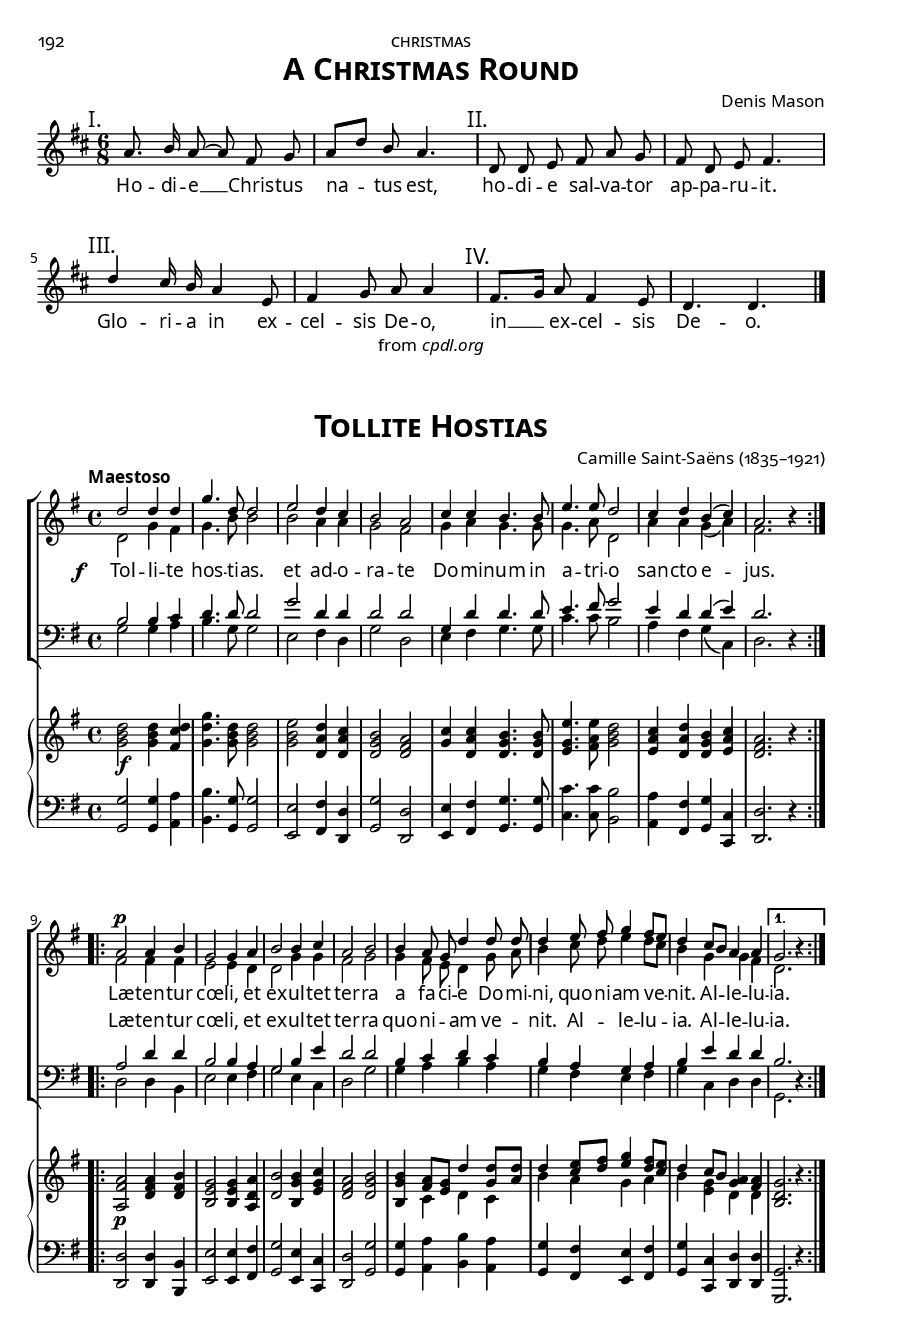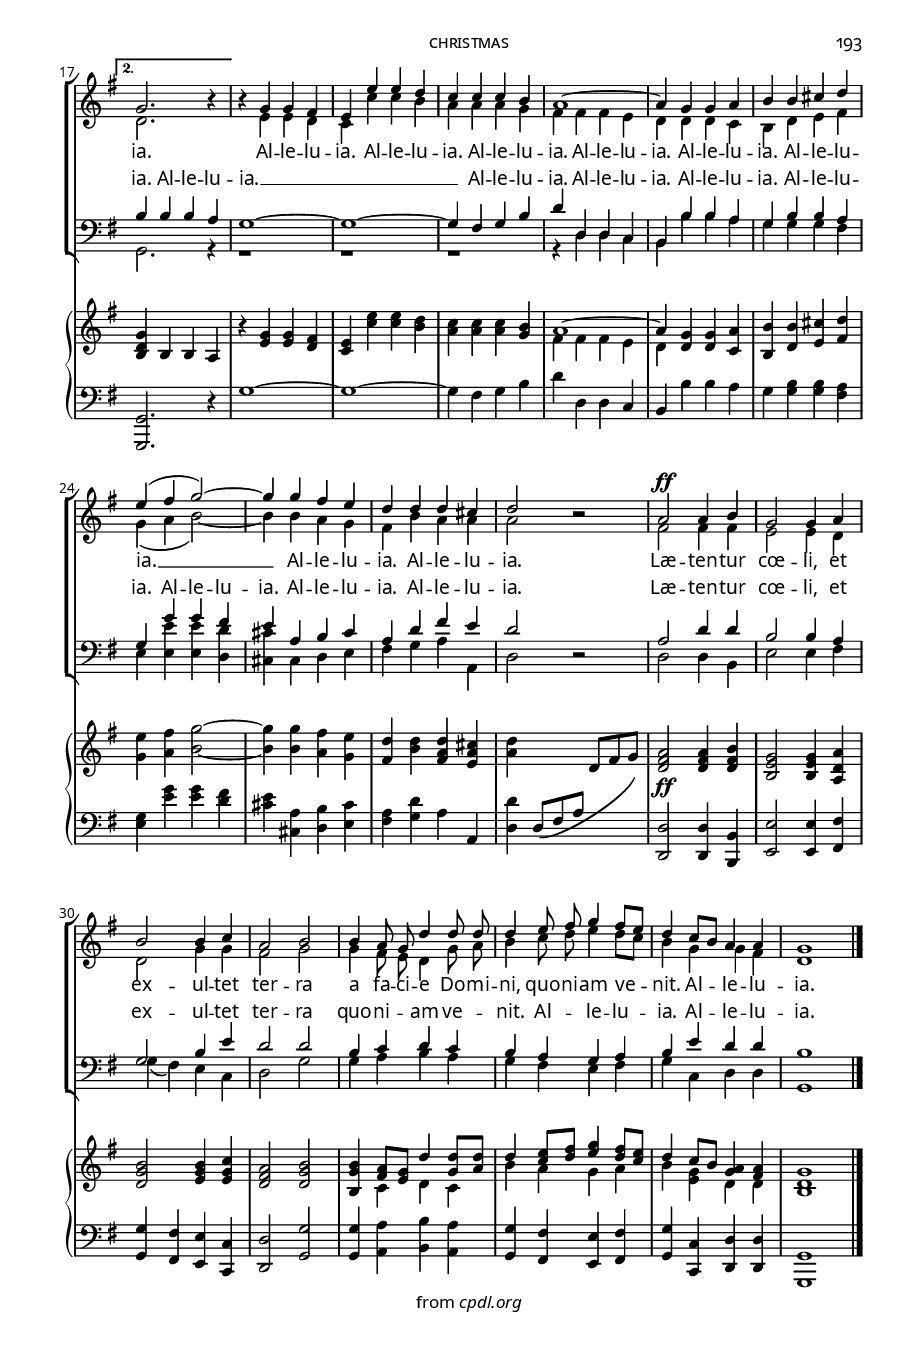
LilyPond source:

\version "2.14.2"
\include "../util.ly"
\paper {
  print-all-headers = ##t
  paper-height = 9\in
  paper-width = 6\in
  indent = 0\in
  %system-system-spacing = #'((basic-distance . 10) (padding . 0))
  system-system-spacing =
    #'((basic-distance . 0)
       (minimum-distance . 0)
       (padding . -5)
       (stretchability . 100))
  score-markup-spacing =
    #'((basic-distance . 0)
       (minimum-distance . 0)
       (padding . 1)
       (stretchability . 0))
  ragged-last-bottom = ##f
  ragged-bottom = ##f
  two-sided = ##t
  inner-margin = 0.5\in
  outer-margin = 0.25\in
  top-margin = 0.25\in
  bottom-margin = 0.25\in
  first-page-number = #192
  print-first-page-number = ##t
  headerLine = \markup{\override #'(font-name . "Garamond Premier Pro") \smallCapsOldStyle"christmas"}
  oddHeaderMarkup = \markup\fill-line{
     \override #'(font-name . "Garamond Premier Pro")\abs-fontsize #8.5
     \combine 
        \fill-line{"" \on-the-fly #print-page-number-check-first
        \oldStylePageNum""
        }
        \fill-line{\headerLine}
  }
  evenHeaderMarkup = \markup {
     \override #'(font-name . "Garamond Premier Pro")\abs-fontsize #8.5
     \combine
        \on-the-fly #print-page-number-check-first
        \oldStylePageNum""
        \fill-line{\headerLine}
  }
}
#(set-global-staff-size 15) \paper{ #(define fonts (make-pango-font-tree "GoudyOlSt BT" "Garamond Premier Pro" "Garamond Premier Pro" (/ 15 20))) }
global = {
  \key d \major
  \time 6/8
  \autoBeamOff
}

sopMusic = \relative c'' {
  \mark "I."
  a8. b16 a8~ a fis g |
  a[ d] b a4. |
  
  \mark "II."
  d,8 d e fis a g |
  fis d e fis4. | \break
  
  \mark "III."
  d'4 cis16 b a4 e8 |
  fis4 g8 a8 a4 |
  
  \mark "IV."
  fis8.[ g16] a8 fis4 e8 |
  d4. d \bar "|."
}
sopWords = \lyricmode {
  
}

altoMusic = \relative c' {
  
}
altoWords = \lyricmode {
  Ho -- di -- e __ Chris -- tus na -- tus est,
  ho -- di -- e sal -- va -- tor ap -- pa -- ru -- it.
  Glo -- ri -- a in ex -- cel -- sis De -- o,
  in __ ex -- cel -- sis De -- o.
}
altoWordsII = \lyricmode {
}
altoWordsIII = \lyricmode {
}
altoWordsIV = \lyricmode {
}
altoWordsV = \lyricmode {
}
altoWordsVI = \lyricmode {
}
tenorMusic = \relative c' {
}
tenorWords = \lyricmode {

}

bassMusic = \relative c {
}
bassWords = \lyricmode {

}

pianoRH = \relative c' {
  
}
pianoLH = \relative c' {
  
}

\score {
  <<
   \new ChoirStaff <<
%    \new Lyrics = sopranos \with { \override VerticalAxisGroup #'nonstaff-relatedstaff-spacing = #'((basic-distance . 1)) }
    \new Staff = women <<
      \new Voice = "sopranos" { \voiceOne << \global \sopMusic >> }
      \new Voice = "altos" { \voiceTwo << \global \altoMusic >> }
    >>
    \new Lyrics \with { alignAboveContext = #"women" \override VerticalAxisGroup #'nonstaff-relatedstaff-spacing = #'((basic-distance . 1))} \lyricsto "sopranos" \sopWords
    \new Lyrics = "altosVI"  \with { alignBelowContext = #"women" } \lyricsto "sopranos" \altoWordsVI
    \new Lyrics = "altosV"  \with { alignBelowContext = #"women" } \lyricsto "sopranos" \altoWordsV
    \new Lyrics = "altosIV"  \with { alignBelowContext = #"women" } \lyricsto "sopranos" \altoWordsIV
    \new Lyrics = "altosIII"  \with { alignBelowContext = #"women" } \lyricsto "sopranos" \altoWordsIII
    \new Lyrics = "altosII"  \with { alignBelowContext = #"women" } \lyricsto "sopranos" \altoWordsII
    \new Lyrics = "altos"  \with { alignBelowContext = #"women" } \lyricsto "sopranos" \altoWords
   
  >>
%    \new PianoStaff << \new Staff { \new Voice { \pianoRH } } \new Staff { \clef "bass" \pianoLH } >>
  >>
  \layout {
    \context {
      \Score
      %\override SpacingSpanner #'base-shortest-duration = #(ly:make-moment 1 8)
      %\override SpacingSpanner #'common-shortest-duration = #(ly:make-moment 1 4)
    }
    \context {
      % Remove all empty staves
      % \Staff \RemoveEmptyStaves \override VerticalAxisGroup #'remove-first = ##t
    }
  }
  \header {
    title = \markup{\override #'(font-name . "Garamond Premier Pro Semibold"){ \abs-fontsize #15 \smallCapsOldStyle"A Christmas Round"}}
    composer = \markup\oldStyleNum"Denis Mason"
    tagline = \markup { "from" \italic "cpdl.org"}
  }
}
\markup \fill-line {\concat{ "from " \italic "cpdl.org"}}
\markup\vspace#2












global = {
  \key g \major
  \time 4/4
  \autoBeamOff
  \override DynamicLineSpanner #'staff-padding = #0.0
  \override DynamicLineSpanner #'Y-extent = #'(-1 . 1)
}

sopMusic = \relative c'' {
  \tempo "Maestoso"
  \repeat volta 2 {
    d2 d4 d |
    g4. d8 d2 |
    e2 d4 c |
    b2 a |
    c4 c b4. b8 |
    e4. e8 d2 |
    
    c4 d b( c) a2. b4\rest \break
  }
  \repeat volta 2 {
    a2^\p a4 b |
    g2 g4 a |
    b2 b4 c |
    a2 b |
    
    %page2
    b4 a8 g d'4 d8 d |
    d4 e8 fis g4 fis8[ e] |
    d4 c8[ b] a4 a
  }
  \alternative {
    {
      g2. b4\rest \break
    }
    {
      g2. b4\rest
    }
  }
  b4\rest g g fis |
  
  e e' e d |
  c c c b |
  a1~ |
  a4 g g a |
  b b cis d |
  e( fis g2)~ |
  
  %page3
  g4 g fis e |
  d d d cis |
  d2 b\rest |
  
  
  a2^\ff a4 b |
  g2 g4 a |
  b2 b4 c |
  a2 b |
  
  b4 a8 g d'4 d8 d |
  d4 e8 fis g4 fis8[ e] |
  d4 c8[ b] a4 a |
  g1 \bar "|."
}
sopWords = \lyricmode {
  
}

altoMusic = \relative c' {
  d2 g4 fis |
  g4. b8 b2 |
  b a4 a |
  g2 fis |
  g4 a g4. g8 |
  g4. a8 d,2 |
  
  a'4 a g( a) |
  fis2. s4 |
  
  
  fis2 fis4 fis |
  e2 e4 d |
  d2 g4 g |
  fis2 g |
  
  %page2
  g4 fis8 e d4 g8 a |
  b4 c8 d e4 d8[ c] |
  b4 g g fis |
  d2. s4 |
  d2. s4 |
  s4 e e d |
  
  c c' c b |
  a a a g |
  fis fis fis e |
  d d d c |
  b d e fis |
  g( a b2)~ |
  
  %page3
  b4 b a g |
  fis b a a |
  a2 s |
  
  fis2 fis4 fis |
  e2 e4 d |
  d2 g4 g |
  fis2 g |
  
  %page2
  g4 fis8 e d4 g8 a |
  b4 c8 d e4 d8[ c] |
  b4 g g fis |
  d1 \bar "|."
}
altoWords = {
  \dropLyricsVIII
  \set stanza = \markup\dynamic"f   "
  \lyricmode {
    Tol -- li -- te hos -- ti -- as.
    et ad -- o -- ra -- te
    Do -- mi -- num in a -- tri -- o
    san -- cto e -- jus.
  }
  \raiseLyrics
  \lyricmode {
    Læ -- ten -- tur cœ -- li, et ex -- ul -- tet ter -- ra
    
    a fa -- ci -- e Do -- mi -- ni, quo -- ni -- am ve -- nit. \set associatedVoice = "sopranos" Al -- le -- lu -- ia.
    \unset associatedVoice
    ia.
    
    
    Al -- le -- lu -- ia.
    Al -- le -- lu -- ia.
    Al -- le -- lu -- ia.
    Al -- le -- lu -- ia.
    Al -- le -- lu -- ia.
    Al -- le -- lu -- ia. __
    Al -- le -- lu -- ia.
    Al -- le -- lu -- ia.
    
    \set associatedVoice = "tenors"
    Læ -- ten -- tur cœ -- li, et ex -- ul -- tet ter -- ra
    \unset associatedVoice
    a fa -- ci -- e Do -- mi -- ni, quo -- ni -- am ve -- nit. \set associatedVoice = "sopranos" Al -- le -- lu -- ia.
  }
}
altoWordsII = \lyricmode {
%\markup\italic
  \set stanza = #"2. "
  \set ignoreMelismata = ##t
}
altoWordsIII = \lyricmode {
  \set stanza = #"3. "
  \set ignoreMelismata = ##t
}
altoWordsIV = \lyricmode {
  \set stanza = #"4. "
  \set ignoreMelismata = ##t
}
altoWordsV = \lyricmode {
  \set stanza = #"5. "
  \set ignoreMelismata = ##t
}
altoWordsVI = \lyricmode {
  \set stanza = #"6. "
  \set ignoreMelismata = ##t
}
tenorMusic = \relative c' {
  b2 b4 c |
  d4. d8 d2 |
  g2 d4 d |
  d2 d |
  g,4 d' d4. d8 |
  e4. fis8 g2 |
  
  e4 d d( e) |
  d2. s4 |
  
  
  a2 d4 d |
  b2 b4 a |
  g2 b4 e |
  d2 d |
  
  %page2
  b4 c d c |
  b a g a |
  b e d d |
  b2. s4 |
  b4 b b a |
  g1~ |
  
  g~ |
  g4 fis g b |
  d d, d c |
  b b' b a |
  g b b a |
  g g' g fis |
  
  %page3
  e a, b cis |
  a d fis e |
  d2 s |
  
  
  a2 d4 d |
  b2 b4 a |
  g2 b4 e |
  d2 d |
  
  b4 c d c |
  b a g a |
  b e d d |
  b1 \bar "|."
}
tenorWords = \lyricmode {
  \repeat unfold 22 \skip1
  Læ -- ten -- tur cœ -- li, et ex -- ul -- tet ter -- ra
  quo -- ni -- am ve -- nit.
  Al -- le -- lu -- ia.
  Al -- le -- lu -- ia.
  ia.
  
  Al -- le -- lu -- ia. __
  Al -- le -- lu -- ia.
  Al -- le -- lu -- ia.
  Al -- le -- lu -- ia.
  Al -- le -- lu -- ia.
  Al -- le -- lu -- ia.
  Al -- le -- lu -- ia.
  Al -- le -- lu -- ia.
  
  Læ -- ten -- tur cœ -- li, et ex -- ul -- tet ter -- ra
  quo -- ni -- am ve -- nit.
  Al -- le -- lu -- ia.
  Al -- le -- lu -- ia.
}

bassMusic = \relative c {
  g'2 g4 a |
  b4. g8 g2 |
  e fis4 d |
  g2 d |
  e4 fis g4. g8 |
  c4. c8 b2 |
  
  a4 fis g( c,) |
  d2. d4\rest |
  
  
  d2 d4 b |
  e2 e4 fis |
  g2 e4 c |
  d2 g |
  
  g4 a b a |
  g fis e fis |
  g c, d d |
  g,2. d'4\rest |
  g,2. r4 |
  r1 |
  
  r |
  r |
  r4 d' d c |
  b b' b a |
  g g g fis |
  e <e e'> q <d d'> |
  
  <cis cis'> cis d e |
  fis g a a, |
  d2 d\rest |
  
  
  d2 d4 b |
  e2 e4 fis |
  g4( fis) e4 c |
  d2 g |
  
  g4 a b a |
  g fis e fis |
  g c, d d |
  g,1 \bar "|."
}
bassWords = \lyricmode {

}

pianoRH = \relative c' {
  \repeat volta 2 {
    <g' b d>2_\f q4 <fis c' d> |
    <g d' g>4. <g b d>8 q2 |
    <g b e> <d a' d>4 <d a' c> |
    <d g b>2 <d fis a> |
    <g c>4 <d a' c> <d g b>4. q8 |
    <e g e'>4. <fis a e'>8 <g b d>2 |
    
    <e a c>4 <d a' d> <d g b> <e a c> |
    <d fis a>2. r4 
  }
  \repeat volta 2 {
    <a fis' a>2_\p <d fis a>4 <d fis b> |
    <b e g>2 q4 <a d a'> |
    <d b'>2 <b g' b>4 <e g c> |
    <d fis a>2 <d g b> |
    
    %page2
    <b g' b>4 << {<fis' a>8[ <e g>] d'4 <d g,>8[ <d a>] } \\
                 {c,4 d c} >> |
    << {d'4 <c e>8[ <d fis>] <e g>4 <d fis>8[ <c e>] |
        d4 c8[ b] <a g>4 <a fis>} \\
       {b4 a g a |
        b <g e> d d} >>
  }
  \alternative {
    {<b d g>2. r4}
    {<b d g>4 b b a}
  }
  r4 <e' g> q <d fis> |
  
  <c e> <c' e> q <b d> |
  <a c> q q <g b> |
  << { a1~ | a4 } \\
     { fis4 fis fis e | d } >>
  <d g> q <c a'> |
  <b b'> <d b'> <e cis'> <fis d'> |
  <g e'> <a fis'> <b g'>2~ |
  
  %page3
  q4 q <a fis'> <g e'> |
  <fis d'> <b d> <fis a d> <e a cis> |
  <a d>4 \change Staff = "two" \stemUp d,,8[_\( fis a]
         \change Staff = "one" d[ fis g]\) |
  \stemNeutral
  <d fis a>2_\ff q4 <d fis b> |
  <b e g>2 q4 <a d a'> |
  
  <d g b>2 <e g b>4 <e g c> |
  <d fis a>2 <d g b> |
  <b g' b>4 << {<fis' a>8[ <e g>] d'4 <d g,>8[ <d a>] } \\
                 {c,4 d c} >> |
    << {d'4 <c e>8[ <d fis>] <e g>4 <d fis>8[ <c e>] |
        d4 c8[ b] <a g>4 <a fis>} \\
       {b4 a g a |
        b <g e> d d} >> |
  <b d g>1 \bar "|."
  
}
pianoLH = \relative c' {
  \repeat volta 2 {
    <g g,>2 q4 <a a,> |
    <b b,>4. <g g,>8 q2 |
    <e e,> <fis fis,>4 <d d,> |
    <g g,>2 <d d,> |
    <e e,>4 <fis fis,> <g g,>4. q8 |
    <c c,>4. q8 <b b,>2 |
    
    <a a,>4 <fis fis,> <g g,> <c, c,> |
    <d d,>2. r4 
  }
  \repeat volta 2 {
    <d d,>2 q4 <b b,> |
    <e e,>2 q4 <fis fis,> |
    <g g,>2 <e e,>4 <c c,> |
    <d d,>2 <g g,> |
    
    %page 2
    <g g,>4 <a a,> <b b,> <a a,> |
    <g g,> <fis fis,> <e e,> <fis fis,> |
    <g g,> <c, c,> <d d,> q |
  }
  \alternative {
    {
      <g, g,>2. r4
    }
    {
      <g g,>2. r4 |
    }
  }
  g'1~ |
  
  g~ |
  g4 fis g b |
  d d, d c |
  b b' b a |
  g <g b> q <fis a> |
  <e g> <e' g> q <d fis> |
  
  %page 3
  <cis e>4 <a cis,> <b d,> <cis e,> |
  <a fis> <g d'> a a, |
  <d d'> s2. |
  <d d,>2 q4 <b b,> |
  <e e,>2 q4 <fis fis,> |
  
  <g g,> <fis fis,> <e e,> <c c,> |
  <d d,>2 <g g,> |
  q4 <a a,> <b b,> <a a,> |
  <g g,> <fis fis,> <e e,> <fis fis,> |
  <g g,> <c, c,> <d d,> q |
  <g, g,>1 \bar "|."
}

\score {
  <<
   \new ChoirStaff <<
    \new Staff = women <<
      \new Voice = "sopranos" { \voiceOne << \global \sopMusic >> }
      \new Voice = "altos" { \voiceTwo << \global \altoMusic >> }
    >>
    \new Staff = men <<
      \clef bass
      \new Voice = "tenors" { \voiceOne << \global \tenorMusic >> }
      \new Voice = "basses" { \voiceTwo << \global \bassMusic >> }
    >>
    \new Lyrics \with { alignAboveContext = #"women" \override VerticalAxisGroup #'nonstaff-relatedstaff-spacing = #'((basic-distance . 1))} \lyricsto "sopranos" \sopWords
    \new Lyrics = "altosVI"  \with { alignBelowContext = #"women" } \lyricsto "altos" \altoWordsVI
    \new Lyrics = "altosV"  \with { alignBelowContext = #"women" } \lyricsto "altos" \altoWordsV
    \new Lyrics = "altosIV"  \with { alignBelowContext = #"women" } \lyricsto "altos" \altoWordsIV
    \new Lyrics = "altosIII"  \with { alignBelowContext = #"women" } \lyricsto "altos" \altoWordsIII
    \new Lyrics = "altosII"  \with { alignBelowContext = #"women" } \lyricsto "altos" \altoWordsII
    \new Lyrics = "altos"  \with { alignBelowContext = #"women" \override VerticalAxisGroup #'nonstaff-relatedstaff-spacing = #'((basic-distance . 1))} \lyricsto "altos" \altoWords
   \new Lyrics \with { alignAboveContext = #"men" } \lyricsto "tenors" \tenorWords
    \new Lyrics \with { alignBelowContext = #"men" \override VerticalAxisGroup #'nonstaff-relatedstaff-spacing = #'((basic-distance . 1)) } \lyricsto "basses" \bassWords
  >>
  \new PianoStaff <<
\new Staff = "one" { \new Voice { \global \pianoRH } } \new Staff = "two" { \global \clef "bass" \pianoLH } >>
>>
  \layout {
%6.14 \context {\Lyrics\override LyricText #'font-size = #0.9 }
    \context {
      \Score
      %\override SpacingSpanner #'base-shortest-duration = #(ly:make-moment 1 8)
      %\override SpacingSpanner #'common-shortest-duration = #(ly:make-moment 1 4)
    }
    \context {
      % Remove all empty staves
      \Staff \RemoveEmptyStaves \override VerticalAxisGroup #'remove-first = ##t
    }
  }
  \header {
    title = \markup{\override #'(font-name . "Garamond Premier Pro Semibold"){ \abs-fontsize #15 \smallCapsOldStyle"Tollite Hostias"}}
    composer = \markup\oldStyleNum"Camille Saint-Saëns (1835–1921)"
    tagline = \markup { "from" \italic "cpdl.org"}
  }
}
\header {
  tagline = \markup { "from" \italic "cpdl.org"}
}
